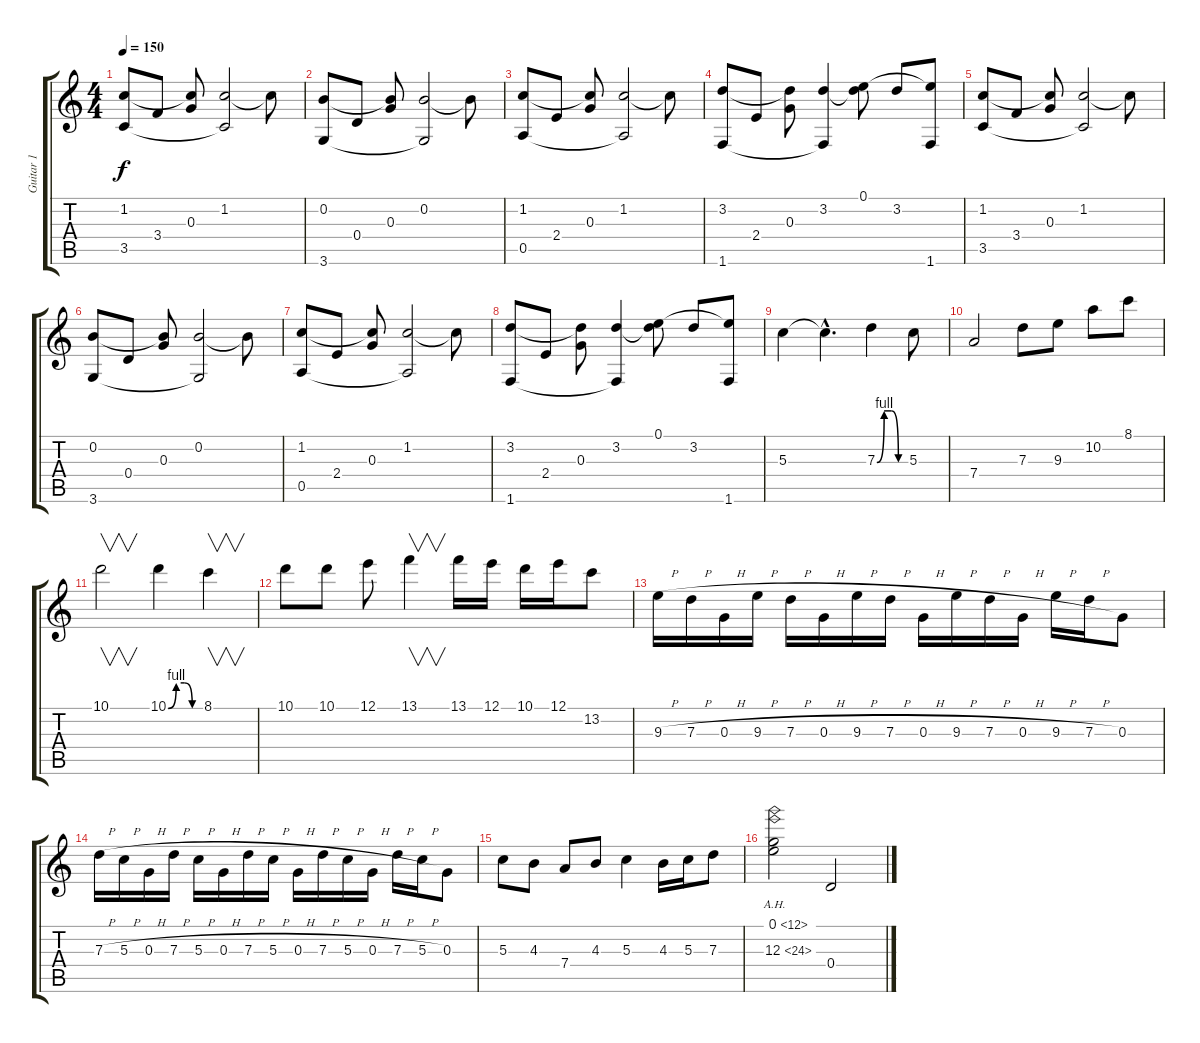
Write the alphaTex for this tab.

\track ("Guitar 1" "Guitar 1") {instrument acousticguitarsteel}
\staff {score tabs}
\tuning (E4 B3 G3 D3 A2 E2) {hide}
\ts (4 4)
\tempo 150
\clef g2
\ks c
(1.2 3.5).8{dy f instrument acousticguitarsteel} 3.4.8 (1.2{t} 0.3).8 (1.2 3.5{t}).2 1.2{t}.8 |
(0.2 3.6).8 0.4.8 (0.2{t} 0.3).8 (0.2 3.6{t}).2 0.2{t}.8 |
(1.2 0.5).8 2.4.8 (1.2{t} 0.3).8 (1.2 0.5{t}).2 1.2{t}.8 |
(3.2 1.6).8 2.4.8 (3.2{t} 0.3).8 (3.2 1.6{t}).4 (0.1 3.2{t}).8 3.2.8 (0.1{t} 1.6).8 |
(1.2 3.5).8 3.4.8 (1.2{t} 0.3).8 (1.2 3.5{t}).2 1.2{t}.8 |
(0.2 3.6).8 0.4.8 (0.2{t} 0.3).8 (0.2 3.6{t}).2 0.2{t}.8 |
(1.2 0.5).8 2.4.8 (1.2{t} 0.3).8 (1.2 0.5{t}).2 1.2{t}.8 |
(3.2 1.6).8 2.4.8 (3.2{t} 0.3).8 (3.2 1.6{t}).4 (0.1 3.2{t}).8 3.2.8 (0.1{t} 1.6).8 |
5.3.4{instrument overdrivenguitar} 5.3{hac t}.4{d} 7.3{be (custom 0 0 15 4 30 4 45 0 60 0)}.4 5.3.8 |
7.4.2 7.3.8 9.3.8 10.2.8 8.1.8 |
10.1.2{v} 10.1{be (custom 0 0 15 4 30 4 45 0 60 0)}.4 8.1.4{v} |
10.1.8 10.1.8 12.1.8 13.1.4{v} 13.1.16 12.1.16 10.1.16 12.1.16 13.2.8 |
9.3{h}.16 7.3{h}.16 0.3{h}.16 9.3{h}.16 7.3{h}.16 0.3{h}.16 9.3{h}.16 7.3{h}.16 0.3{h}.16 9.3{h}.16 7.3{h}.16 0.3{h}.16 9.3{h}.16 7.3{h}.16 0.3.8 |
7.3{h}.16 5.3{h}.16 0.3{h}.16 7.3{h}.16 5.3{h}.16 0.3{h}.16 7.3{h}.16 5.3{h}.16 0.3{h}.16 7.3{h}.16 5.3{h}.16 0.3{h}.16 7.3{h}.16 5.3{h}.16 0.3.8 |
5.3.8 4.3.8 7.4.8 4.3.8 5.3.4 4.3.16 5.3.16 7.3.8 |
(0.1{ah 12} 12.3{ah 12}).2 0.4.2
